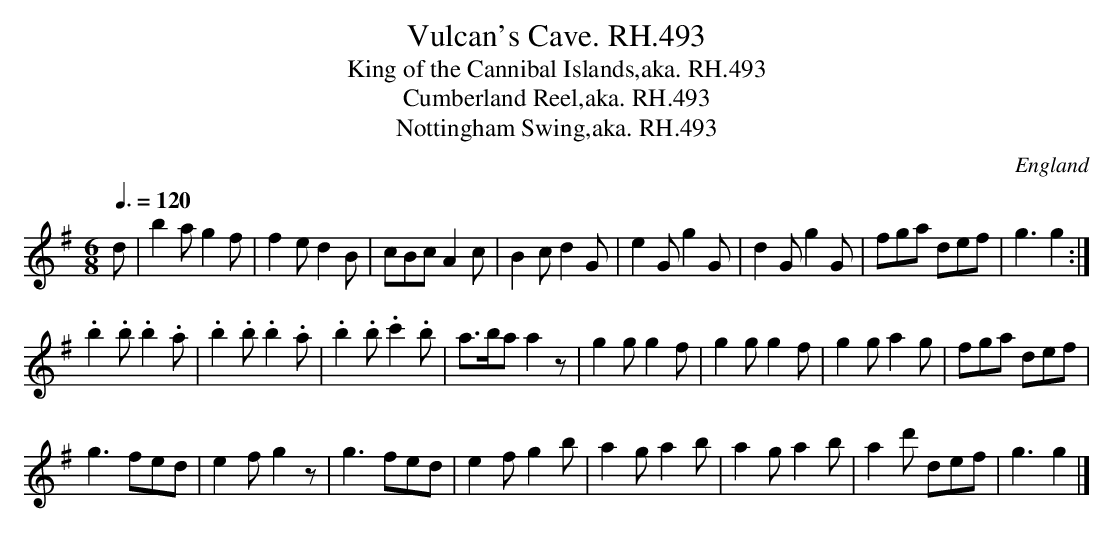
X:1
T:Vulcan's Cave. RH.493
T:King of the Cannibal Islands,aka. RH.493
T:Cumberland Reel,aka. RH.493
T:Nottingham Swing,aka. RH.493
O:England
M:6/8
L:1/8
Q:3/8=120
K:G major
d|b2a g2f|f2e d2B|cBc A2c|B2c d2G|\
e2G g2G|d2G g2G|fga def|g3 g2:|!
.b2.b .b2.a|.b2.b .b2.a|.b2.b .c'2.b|a>ba a2z|\
g2g g2f|g2g g2f|g2g a2g|fga def|!
g3 fed|e2f g2z|g3 fed|e2f g2b|\
a2g a2b|a2g a2b|a2d' def|g3 g2|]
